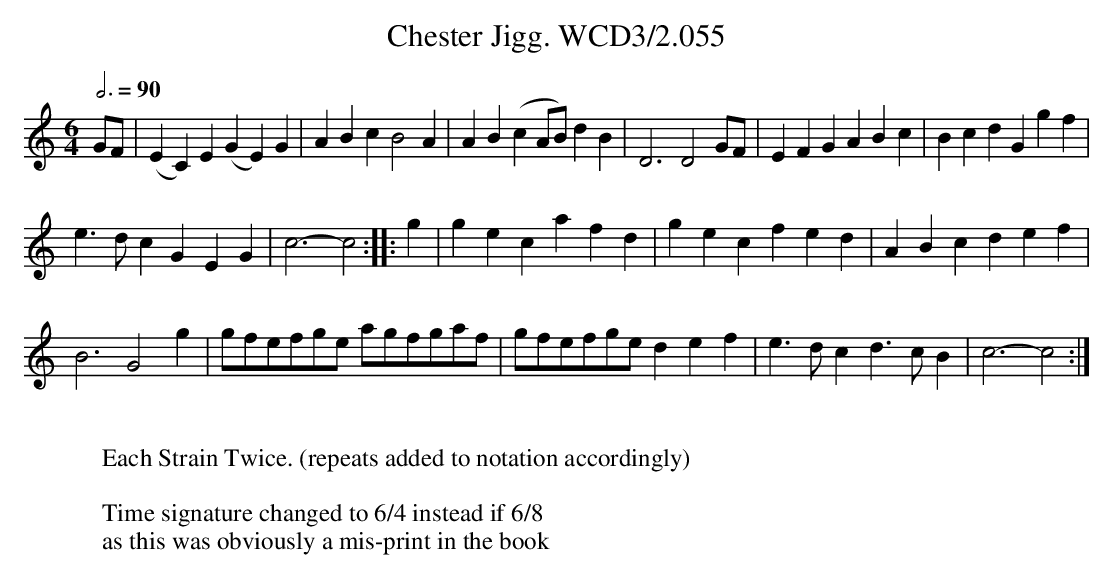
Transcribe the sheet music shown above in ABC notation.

X:1
T:Chester Jigg. WCD3/2.055
M:6/4
L:1/4
Q:3/4=90
K:C
G/F/|(EC)E (GE)G|ABc B2A|AB(c A/B/)dB|\
D3 D2 G/F/|EFG ABc|Bcd Ggf|
e3/d/c GEG|c3-c2::g|gec afd|gec fed|ABc def|
B3 G2g|[L:1/8]gfefge agfgaf|\
gfefge d2e2f2|e3dc2 d3cB2|c6-c4:|
W:
W:Each Strain Twice. (repeats added to notation accordingly)
W:
W:Time signature changed to 6/4 instead if 6/8
W:as this was obviously a mis-print in the book
